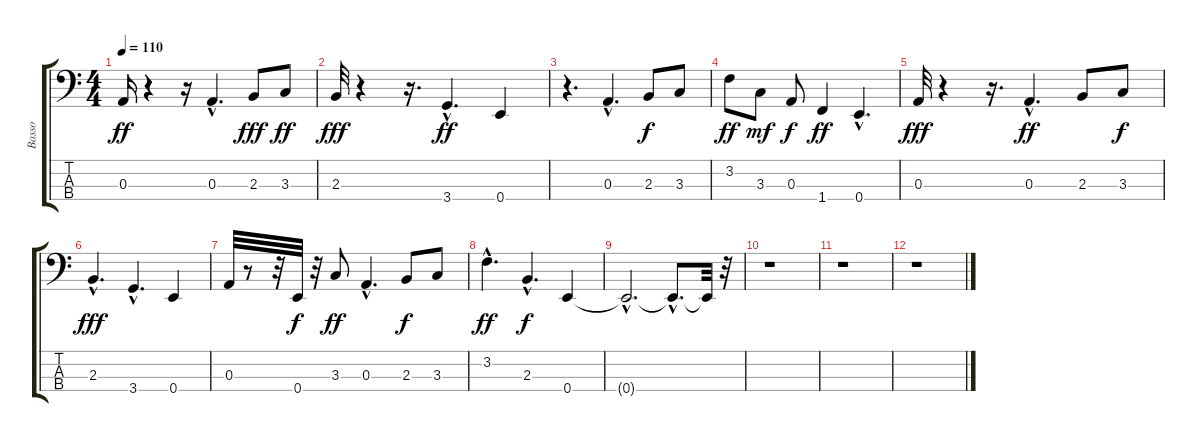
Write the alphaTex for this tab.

\track ("Basso" "Basso") {instrument electricbassfinger}
\staff {score tabs}
\tuning (G2 D2 A1 E1) {hide}
\ts (4 4)
\tempo 110
\clef f4
\ks c
0.3.16{dy ff} r.4 r.16 0.3{hac}.4{d} 2.3.8{dy fff} 3.3.8{dy ff} |
2.3.32{dy fff} r.4 r.16{d} 3.4{hac}.4{d dy ff} 0.4.4 |
r.4{d} 0.3{hac}.4{d} 2.3.8{dy f} 3.3.8 |
3.2.8{dy ff} 3.3.8{dy mf} 0.3.8{dy f} 1.4.4{dy ff} 0.4{hac}.4{d} |
0.3.32{dy fff} r.4 r.16{d} 0.3{hac}.4{d dy ff} 2.3.8 3.3.8{dy f} |
2.3{hac}.4{d dy fff} 3.4{hac}.4{d} 0.4.4 |
0.3.32 r.8 r.32 0.4.32{dy f} r.32 3.3.8{dy ff} 0.3{hac}.4{d} 2.3.8{dy f} 3.3.8 |
3.2{hac}.4{d dy ff} 2.3{hac}.4{d dy f} 0.4.4 |
0.4{hac t}.2{d} 0.4{hac t}.8{d} 0.4{t}.32 r.32 |
r.1 |
r.1 |
r.1
